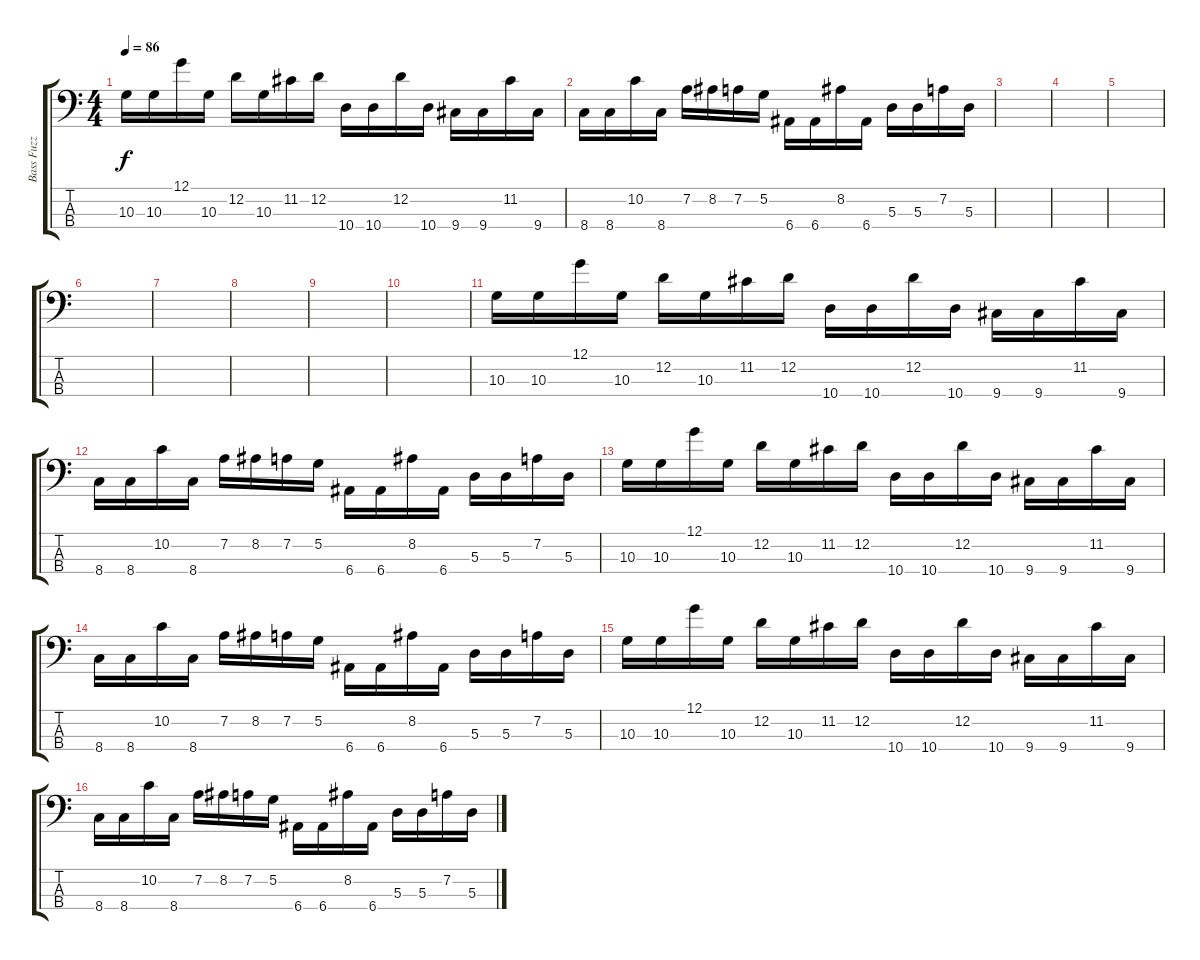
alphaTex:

\track ("Bass Fuzz 2" "Bass Fuzz ") {instrument overdrivenguitar}
\staff {score tabs}
\tuning (G2 D2 A1 E1) {hide}
\ts (4 4)
\tempo 86
\clef f4
\ks c
10.3.16{dy f} 10.3.16 12.1.16 10.3.16 12.2.16 10.3.16 11.2.16 12.2.16 10.4.16 10.4.16 12.2.16 10.4.16 9.4.16 9.4.16 11.2.16 9.4.16 |
8.4.16 8.4.16 10.2.16 8.4.16 7.2.16 8.2.16 7.2.16 5.2.16 6.4.16 6.4.16 8.2.16 6.4.16 5.3.16 5.3.16 7.2.16 5.3.16 |
|
|
|
|
|
|
|
|
10.3.16 10.3.16 12.1.16 10.3.16 12.2.16 10.3.16 11.2.16 12.2.16 10.4.16 10.4.16 12.2.16 10.4.16 9.4.16 9.4.16 11.2.16 9.4.16 |
8.4.16 8.4.16 10.2.16 8.4.16 7.2.16 8.2.16 7.2.16 5.2.16 6.4.16 6.4.16 8.2.16 6.4.16 5.3.16 5.3.16 7.2.16 5.3.16 |
10.3.16 10.3.16 12.1.16 10.3.16 12.2.16 10.3.16 11.2.16 12.2.16 10.4.16 10.4.16 12.2.16 10.4.16 9.4.16 9.4.16 11.2.16 9.4.16 |
8.4.16 8.4.16 10.2.16 8.4.16 7.2.16 8.2.16 7.2.16 5.2.16 6.4.16 6.4.16 8.2.16 6.4.16 5.3.16 5.3.16 7.2.16 5.3.16 |
10.3.16 10.3.16 12.1.16 10.3.16 12.2.16 10.3.16 11.2.16 12.2.16 10.4.16 10.4.16 12.2.16 10.4.16 9.4.16 9.4.16 11.2.16 9.4.16 |
8.4.16 8.4.16 10.2.16 8.4.16 7.2.16 8.2.16 7.2.16 5.2.16 6.4.16 6.4.16 8.2.16 6.4.16 5.3.16 5.3.16 7.2.16 5.3.16
